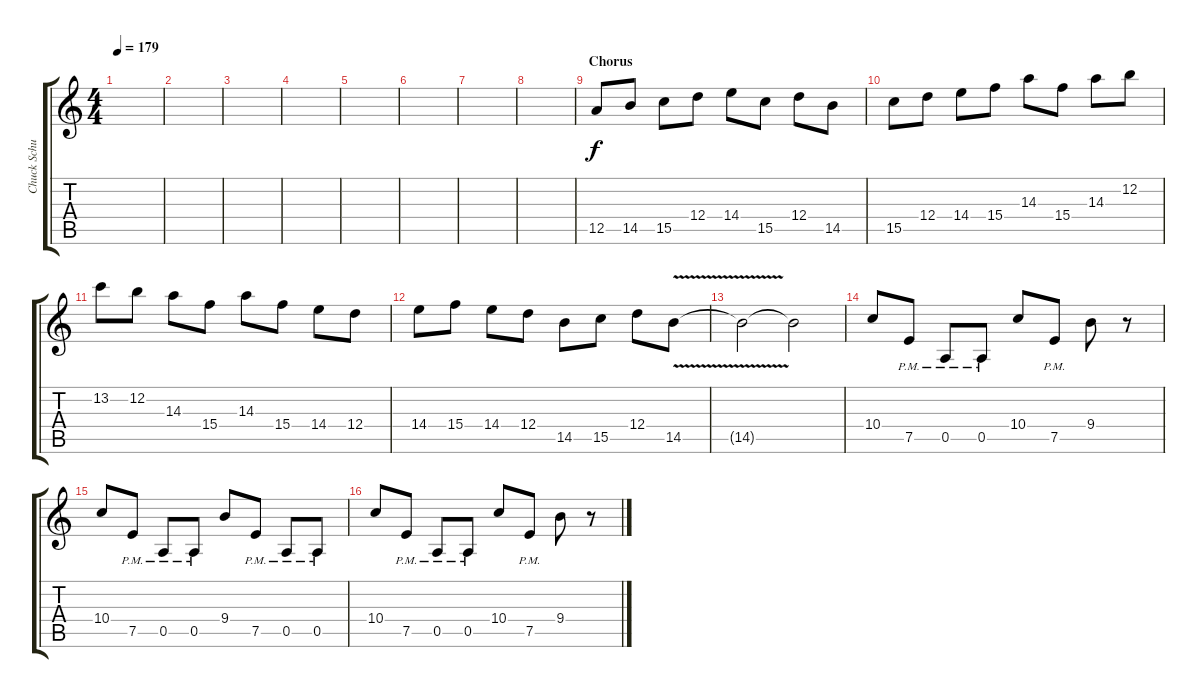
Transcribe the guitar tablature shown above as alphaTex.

\track ("Chuck Schuldiner" "Chuck Schu") {instrument overdrivenguitar}
\staff {score tabs}
\tuning (E4 B3 G3 D3 A2 E2) {hide}
\ts (4 4)
\tempo 179
\clef g2
\ks c
|
|
|
|
|
|
|
|
\section ("" "Chorus")
12.5.8 14.5.8 15.5.8 12.4.8 14.4.8 15.5.8 12.4.8 14.5.8 |
15.5.8 12.4.8 14.4.8 15.4.8 14.3.8 15.4.8 14.3.8 12.2.8 |
13.2.8 12.2.8 14.3.8 15.4.8 14.3.8 15.4.8 14.4.8 12.4.8 |
14.4.8 15.4.8 14.4.8 12.4.8 14.5.8 15.5.8 12.4.8 14.5{v}.8 |
14.5{t}.2 14.5{t}.2 |
10.4.8 7.5{pm}.8 0.5{pm}.8 0.5{pm}.8 10.4.8 7.5{pm}.8 9.4.8 r.8 |
10.4.8 7.5{pm}.8 0.5{pm}.8 0.5{pm}.8 9.4.8 7.5{pm}.8 0.5{pm}.8 0.5{pm}.8 |
10.4.8 7.5{pm}.8 0.5{pm}.8 0.5{pm}.8 10.4.8 7.5{pm}.8 9.4.8 r.8
